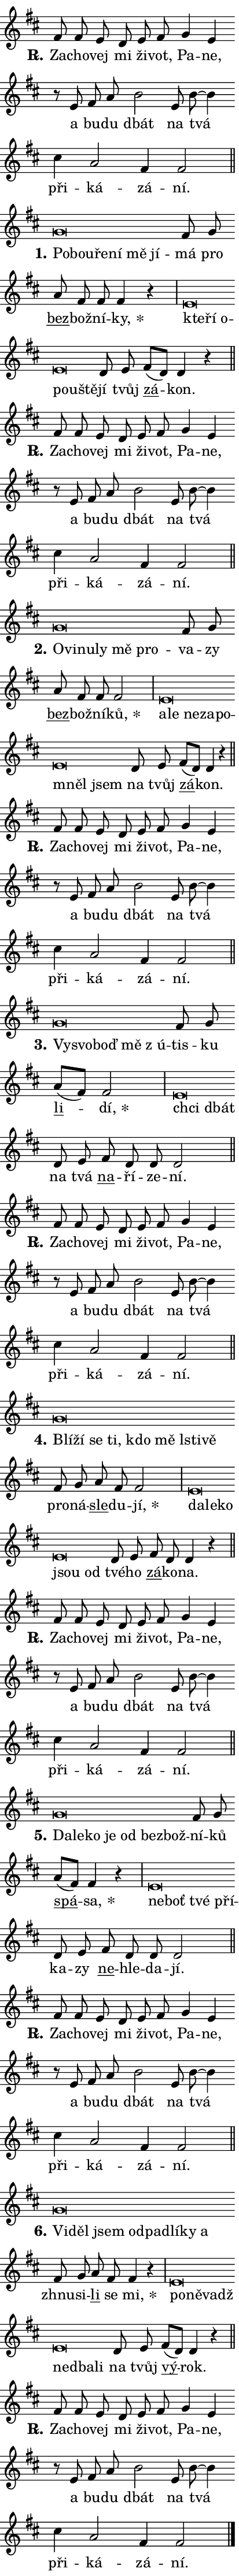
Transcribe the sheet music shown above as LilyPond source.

\version "2.24.0"
\header { tagline = "" }
\paper {
  indent = 0\cm
  top-margin = 0\cm
  right-margin = 0.13\cm % to fit lyric hyphens
  bottom-margin = 0\cm
  left-margin = 0\cm
  paper-width = 7\cm
  page-breaking = #ly:one-page-breaking
  system-system-spacing.basic-distance = #11
  score-system-spacing.basic-distance = #11
  ragged-last = ##f
}


%% Author: Thomas Morley
%% https://lists.gnu.org/archive/html/lilypond-user/2020-05/msg00002.html
#(define (line-position grob)
"Returns position of @var[grob} in current system:
   @code{'start}, if at first time-step
   @code{'end}, if at last time-step
   @code{'middle} otherwise
"
  (let* ((col (ly:item-get-column grob))
         (ln (ly:grob-object col 'left-neighbor))
         (rn (ly:grob-object col 'right-neighbor))
         (col-to-check-left (if (ly:grob? ln) ln col))
         (col-to-check-right (if (ly:grob? rn) rn col))
         (break-dir-left
           (and
             (ly:grob-property col-to-check-left 'non-musical #f)
             (ly:item-break-dir col-to-check-left)))
         (break-dir-right
           (and
             (ly:grob-property col-to-check-right 'non-musical #f)
             (ly:item-break-dir col-to-check-right))))
        (cond ((eqv? 1 break-dir-left) 'start)
              ((eqv? -1 break-dir-right) 'end)
              (else 'middle))))

#(define (tranparent-at-line-position vctor)
  (lambda (grob)
  "Relying on @code{line-position} select the relevant enry from @var{vctor}.
Used to determine transparency,"
    (case (line-position grob)
      ((end) (not (vector-ref vctor 0)))
      ((middle) (not (vector-ref vctor 1)))
      ((start) (not (vector-ref vctor 2))))))

noteHeadBreakVisibility =
#(define-music-function (break-visibility)(vector?)
"Makes @code{NoteHead}s transparent relying on @var{break-visibility}"
#{
  \override NoteHead.transparent =
    #(tranparent-at-line-position break-visibility)
#})

#(define delete-ledgers-for-transparent-note-heads
  (lambda (grob)
    "Reads whether a @code{NoteHead} is transparent.
If so this @code{NoteHead} is removed from @code{'note-heads} from
@var{grob}, which is supposed to be @code{LedgerLineSpanner}.
As a result ledgers are not printed for this @code{NoteHead}"
    (let* ((nhds-array (ly:grob-object grob 'note-heads))
           (nhds-list
             (if (ly:grob-array? nhds-array)
                 (ly:grob-array->list nhds-array)
                 '()))
           ;; Relies on the transparent-property being done before
           ;; Staff.LedgerLineSpanner.after-line-breaking is executed.
           ;; This is fragile ...
           (to-keep
             (remove
               (lambda (nhd)
                 (ly:grob-property nhd 'transparent #f))
               nhds-list)))
      ;; TODO find a better method to iterate over grob-arrays, similiar
      ;; to filter/remove etc for lists
      ;; For now rebuilt from scratch
      (set! (ly:grob-object grob 'note-heads)  '())
      (for-each
        (lambda (nhd)
          (ly:pointer-group-interface::add-grob grob 'note-heads nhd))
        to-keep))))

squashNotes = {
  \override NoteHead.X-extent = #'(-0.2 . 0.2)
  \override NoteHead.Y-extent = #'(-0.75 . 0)
  \override NoteHead.stencil =
    #(lambda (grob)
       (let ((pos (ly:grob-property grob 'staff-position)))
         (begin
           (if (< pos -7) (display "ERROR: Lower brevis then expected\n") (display "OK: Expected brevis position\n"))
           (if (<= pos -6) ly:text-interface::print ly:note-head::print))))
}
unSquashNotes = {
  \revert NoteHead.X-extent
  \revert NoteHead.Y-extent
  \revert NoteHead.stencil
}

hideNotes = \noteHeadBreakVisibility #begin-of-line-visible
unHideNotes = \noteHeadBreakVisibility #all-visible

% work-around for resetting accidentals
% https://lilypond.org/doc/v2.23/Documentation/notation/displaying-rhythms#unmetered-music
cadenzaMeasure = {
  \cadenzaOff
  \partial 1024 s1024
  \cadenzaOn
}

#(define-markup-command (accent layout props text) (markup?)
  "Underline accented syllable"
  (interpret-markup layout props
    #{\markup \override #'(offset . 4.3) \underline { #text }#}))

responsum = \markup \concat {
  "R" \hspace #-1.05 \path #0.1 #'((moveto 0 0.07) (lineto 0.9 0.8)) \hspace #0.05 "."
}

spaceSize = #0.6828661417322834 % exact space size for TeX Gyre Schola

\layout {
  \context {
    \Staff
    \remove "Time_signature_engraver"
    \override LedgerLineSpanner.after-line-breaking = #delete-ledgers-for-transparent-note-heads
  }
  \context {
    \Lyrics {
      \override LyricSpace.minimum-distance = \spaceSize
      \override LyricText.font-name = #"TeX Gyre Schola"
      \override LyricText.font-size = 1
      \override StanzaNumber.font-name = #"TeX Gyre Schola Bold"
      \override StanzaNumber.font-size = 1
    }
  }
  \context {
    \Score 
    \override NoteHead.text =
      #(lambda (grob) 
        (let ((pos (ly:grob-property grob 'staff-position)))
          #{\markup {
            \combine
              \halign #-0.55 \raise #(if (= pos -6) 0 0.5) \override #'(thickness . 2) \draw-line #'(3.2 . 0)
              \musicglyph "noteheads.sM1"
          }#}))
  }
}

% magnetic-lyrics.ily
%
%   written by
%     Jean Abou Samra <jean@abou-samra.fr>
%     Werner Lemberg <wl@gnu.org>
%
%   adapted by
%     Jiri Hon <jiri.hon@gmail.com>
%
% Version 2022-Apr-15

% https://www.mail-archive.com/lilypond-user@gnu.org/msg149350.html

#(define (Left_hyphen_pointer_engraver context)
   "Collect syllable-hyphen-syllable occurrences in lyrics and store
them in properties.  This engraver only looks to the left.  For
example, if the lyrics input is @code{foo -- bar}, it does the
following.

@itemize @bullet
@item
Set the @code{text} property of the @code{LyricHyphen} grob between
@q{foo} and @q{bar} to @code{foo}.

@item
Set the @code{left-hyphen} property of the @code{LyricText} grob with
text @q{foo} to the @code{LyricHyphen} grob between @q{foo} and
@q{bar}.
@end itemize

Use this auxiliary engraver in combination with the
@code{lyric-@/text::@/apply-@/magnetic-@/offset!} hook."
   (let ((hyphen #f)
         (text #f))
     (make-engraver
      (acknowledgers
       ((lyric-syllable-interface engraver grob source-engraver)
        (set! text grob)))
      (end-acknowledgers
       ((lyric-hyphen-interface engraver grob source-engraver)
        ;(when (not (grob::has-interface grob 'lyric-space-interface))
          (set! hyphen grob)));)
      ((stop-translation-timestep engraver)
       (when (and text hyphen)
         (ly:grob-set-object! text 'left-hyphen hyphen))
       (set! text #f)
       (set! hyphen #f)))))

#(define (lyric-text::apply-magnetic-offset! grob)
   "If the space between two syllables is less than the value in
property @code{LyricText@/.details@/.squash-threshold}, move the right
syllable to the left so that it gets concatenated with the left
syllable.

Use this function as a hook for
@code{LyricText@/.after-@/line-@/breaking} if the
@code{Left_@/hyphen_@/pointer_@/engraver} is active."
   (let ((hyphen (ly:grob-object grob 'left-hyphen #f)))
     (when hyphen
       (let ((left-text (ly:spanner-bound hyphen LEFT)))
         (when (grob::has-interface left-text 'lyric-syllable-interface)
           (let* ((common (ly:grob-common-refpoint grob left-text X))
                  (this-x-ext (ly:grob-extent grob common X))
                  (left-x-ext
                   (begin
                     ;; Trigger magnetism for left-text.
                     (ly:grob-property left-text 'after-line-breaking)
                     (ly:grob-extent left-text common X)))
                  ;; `delta` is the gap width between two syllables.
                  (delta (- (interval-start this-x-ext)
                            (interval-end left-x-ext)))
                  (details (ly:grob-property grob 'details))
                  (threshold (assoc-get 'squash-threshold details 0.2)))
             (when (< delta threshold)
               (let* (;; We have to manipulate the input text so that
                      ;; ligatures crossing syllable boundaries are not
                      ;; disabled.  For languages based on the Latin
                      ;; script this is essentially a beautification.
                      ;; However, for non-Western scripts it can be a
                      ;; necessity.
                      (lt (ly:grob-property left-text 'text))
                      (rt (ly:grob-property grob 'text))
                      (is-space (grob::has-interface hyphen 'lyric-space-interface))
                      (space (if is-space " " ""))
                      (extra-delta (if is-space spaceSize 0))
                      ;; Append new syllable.
                      (ltrt-space (if (and (string? lt) (string? rt))
                                (string-append lt space rt)
                                (make-concat-markup (list lt space rt))))
                      ;; Right-align `ltrt` to the right side.
                      (ltrt-space-markup (grob-interpret-markup
                               grob
                               (make-translate-markup
                                (cons (interval-length this-x-ext) 0)
                                (make-right-align-markup ltrt-space)))))
                 (begin
                   ;; Don't print `left-text`.
                   (ly:grob-set-property! left-text 'stencil #f)
                   ;; Set text and stencil (which holds all collected
                   ;; syllables so far) and shift it to the left.
                   (ly:grob-set-property! grob 'text ltrt-space)
                   (ly:grob-set-property! grob 'stencil ltrt-space-markup)
                   (ly:grob-translate-axis! grob (- (- delta extra-delta)) X))))))))))


#(define (lyric-hyphen::displace-bounds-first grob)
   ;; Make very sure this callback isn't triggered too early.
   (let ((left (ly:spanner-bound grob LEFT))
         (right (ly:spanner-bound grob RIGHT)))
     (ly:grob-property left 'after-line-breaking)
     (ly:grob-property right 'after-line-breaking)
     (ly:lyric-hyphen::print grob)))

squashThreshold = #0.4

\layout {
  \context {
    \Lyrics
    \consists #Left_hyphen_pointer_engraver
    \override LyricText.after-line-breaking =
      #lyric-text::apply-magnetic-offset!
    \override LyricHyphen.stencil = #lyric-hyphen::displace-bounds-first
    \override LyricText.details.squash-threshold = \squashThreshold
    \override LyricHyphen.minimum-distance = 0
    \override LyricHyphen.minimum-length = \squashThreshold
  }
}

squashText = \override LyricText.details.squash-threshold = 9999
unSquashText = \override LyricText.details.squash-threshold = \squashThreshold

leftText = \override LyricText.self-alignment-X = #LEFT
unLeftText = \revert LyricText.self-alignment-X

starOffset = #(lambda (grob) 
                (let ((x_offset (ly:self-alignment-interface::aligned-on-x-parent grob)))
                  (if (= x_offset 0) 0 (+ x_offset 1.2))))

star = #(define-music-function (syllable)(string?)
"Append star separator at the end of a syllable"
#{
  \once \override LyricText.X-offset = #starOffset
  \lyricmode { \markup {
    #syllable
    \override #'((font-name . "TeX Gyre Schola Bold")) \hspace #0.2 \lower #0.65 \larger "*"
  } }
#})

starAccent = #(define-music-function (syllable)(string?)
"Append star separator at the end of a syllable and make accent"
#{
  \once \override LyricText.X-offset = #starOffset
  \lyricmode { \markup {
    \accent #syllable
    \override #'((font-name . "TeX Gyre Schola Bold")) \hspace #0.2 \lower #0.65 \larger "*"
  } }
#})

breath = #(define-music-function (syllable)(string?)
"Append breathing indicator at the end of a syllable"
#{
  \lyricmode { \markup { #syllable "+" } }
#})

optionalBreath = #(define-music-function (syllable)(string?)
"Append optional breathing indicator at the end of a syllable"
#{
  \lyricmode { \markup { #syllable "(+)" } }
#})


\score {
    <<
        \new Voice = "melody" { \cadenzaOn \key d \major \relative { fis'8 fis e d e fis \bar "" g4 e \bar "" r8 e fis a \bar "" b2 \bar "" e,8 b'~ b4 \bar "" cis4 a2 fis4 fis2 \cadenzaMeasure \bar "||" \break } }
        \new Lyrics \lyricsto "melody" { \lyricmode { \set stanza = \responsum
Za -- cho -- vej mi ži -- vot, Pa -- ne, a bu -- du dbát na tvá při -- ká -- zá -- ní. } }
    >>
    \layout {}
}

\score {
    <<
        \new Voice = "melody" { \cadenzaOn \key d \major \relative { \squashNotes g'\breve*1/16 \hideNotes \breve*1/16 \bar "" \breve*1/16 \bar "" \breve*1/16 \bar "" \breve*1/16 \breve*1/16 \bar "" \unHideNotes \unSquashNotes fis8 g \bar "" a fis fis fis4 r \cadenzaMeasure \bar "|" \squashNotes e\breve*1/16 \hideNotes \breve*1/16 \bar "" \breve*1/16 \bar "" \breve*1/16 \breve*1/16 \bar "" \unHideNotes \unSquashNotes d8 e \bar "" fis[( d)] d4 r \cadenzaMeasure \bar "||" \break } }
        \new Lyrics \lyricsto "melody" { \lyricmode { \set stanza = "1."
\leftText Po -- \squashText bou -- ře -- ní mě jí -- \unLeftText \unSquashText má pro \markup \accent bez -- bož -- ní -- \star ky, \leftText kte -- \squashText ří o -- pou -- ště -- \unLeftText \unSquashText jí tvůj \markup \accent zá -- kon. } }
    >>
    \layout {}
}

\score {
    <<
        \new Voice = "melody" { \cadenzaOn \key d \major \relative { fis'8 fis e d e fis \bar "" g4 e \bar "" r8 e fis a \bar "" b2 \bar "" e,8 b'~ b4 \bar "" cis4 a2 fis4 fis2 \cadenzaMeasure \bar "||" \break } }
        \new Lyrics \lyricsto "melody" { \lyricmode { \set stanza = \responsum
Za -- cho -- vej mi ži -- vot, Pa -- ne, a bu -- du dbát na tvá při -- ká -- zá -- ní. } }
    >>
    \layout {}
}

\score {
    <<
        \new Voice = "melody" { \cadenzaOn \key d \major \relative { \squashNotes g'\breve*1/16 \hideNotes \breve*1/16 \bar "" \breve*1/16 \bar "" \breve*1/16 \bar "" \breve*1/16 \breve*1/16 \bar "" \unHideNotes \unSquashNotes fis8 g \bar "" a fis fis fis2 \cadenzaMeasure \bar "|" \squashNotes e\breve*1/16 \hideNotes \breve*1/16 \bar "" \breve*1/16 \bar "" \breve*1/16 \bar "" \breve*1/16 \bar "" \breve*1/16 \breve*1/16 \bar "" \unHideNotes \unSquashNotes d8 e \bar "" fis[( d)] d4 r \cadenzaMeasure \bar "||" \break } }
        \new Lyrics \lyricsto "melody" { \lyricmode { \set stanza = "2."
\leftText O -- \squashText vi -- nu -- ly mě pro -- \unLeftText \unSquashText va -- zy \markup \accent bez -- bož -- ní -- \star ků, \leftText a -- \squashText le ne -- za -- po -- mněl jsem \unLeftText \unSquashText na tvůj \markup \accent zá -- kon. } }
    >>
    \layout {}
}

\score {
    <<
        \new Voice = "melody" { \cadenzaOn \key d \major \relative { fis'8 fis e d e fis \bar "" g4 e \bar "" r8 e fis a \bar "" b2 \bar "" e,8 b'~ b4 \bar "" cis4 a2 fis4 fis2 \cadenzaMeasure \bar "||" \break } }
        \new Lyrics \lyricsto "melody" { \lyricmode { \set stanza = \responsum
Za -- cho -- vej mi ži -- vot, Pa -- ne, a bu -- du dbát na tvá při -- ká -- zá -- ní. } }
    >>
    \layout {}
}

\score {
    <<
        \new Voice = "melody" { \cadenzaOn \key d \major \relative { \squashNotes g'\breve*1/16 \hideNotes \breve*1/16 \bar "" \breve*1/16 \bar "" \breve*1/16 \breve*1/16 \bar "" \unHideNotes \unSquashNotes fis8 g \bar "" a[( fis)] fis2 \cadenzaMeasure \bar "|" \squashNotes e\breve*1/16 \hideNotes \breve*1/16 \bar "" \unHideNotes \unSquashNotes d8 e \bar "" fis d d d2 \cadenzaMeasure \bar "||" \break } }
        \new Lyrics \lyricsto "melody" { \lyricmode { \set stanza = "3."
\leftText Vy -- \squashText svo -- boď mě "z ú" -- \unLeftText \unSquashText tis -- ku \markup \accent li -- \star dí, \leftText chci \squashText dbát \unLeftText \unSquashText na tvá \markup \accent na -- ří -- ze -- ní. } }
    >>
    \layout {}
}

\score {
    <<
        \new Voice = "melody" { \cadenzaOn \key d \major \relative { fis'8 fis e d e fis \bar "" g4 e \bar "" r8 e fis a \bar "" b2 \bar "" e,8 b'~ b4 \bar "" cis4 a2 fis4 fis2 \cadenzaMeasure \bar "||" \break } }
        \new Lyrics \lyricsto "melody" { \lyricmode { \set stanza = \responsum
Za -- cho -- vej mi ži -- vot, Pa -- ne, a bu -- du dbát na tvá při -- ká -- zá -- ní. } }
    >>
    \layout {}
}

\score {
    <<
        \new Voice = "melody" { \cadenzaOn \key d \major \relative { \squashNotes g'\breve*1/16 \hideNotes \breve*1/16 \bar "" \breve*1/16 \bar "" \breve*1/16 \bar "" \breve*1/16 \bar "" \breve*1/16 \bar "" \breve*1/16 \breve*1/16 \bar "" \unHideNotes \unSquashNotes fis8 g \bar "" a fis fis2 \cadenzaMeasure \bar "|" \squashNotes e\breve*1/16 \hideNotes \breve*1/16 \bar "" \breve*1/16 \bar "" \breve*1/16 \breve*1/16 \bar "" \unHideNotes \unSquashNotes d8 e \bar "" fis d d4 r \cadenzaMeasure \bar "||" \break } }
        \new Lyrics \lyricsto "melody" { \lyricmode { \set stanza = "4."
\leftText Blí -- \squashText ží se ti, kdo mě lsti -- vě \unLeftText \unSquashText pro -- ná -- \markup \accent sle -- du -- \star jí, \leftText da -- \squashText le -- ko jsou od \unLeftText \unSquashText tvé -- ho \markup \accent zá -- ko -- na. } }
    >>
    \layout {}
}

\score {
    <<
        \new Voice = "melody" { \cadenzaOn \key d \major \relative { fis'8 fis e d e fis \bar "" g4 e \bar "" r8 e fis a \bar "" b2 \bar "" e,8 b'~ b4 \bar "" cis4 a2 fis4 fis2 \cadenzaMeasure \bar "||" \break } }
        \new Lyrics \lyricsto "melody" { \lyricmode { \set stanza = \responsum
Za -- cho -- vej mi ži -- vot, Pa -- ne, a bu -- du dbát na tvá při -- ká -- zá -- ní. } }
    >>
    \layout {}
}

\score {
    <<
        \new Voice = "melody" { \cadenzaOn \key d \major \relative { \squashNotes g'\breve*1/16 \hideNotes \breve*1/16 \bar "" \breve*1/16 \bar "" \breve*1/16 \bar "" \breve*1/16 \bar "" \breve*1/16 \breve*1/16 \bar "" \unHideNotes \unSquashNotes fis8 g \bar "" a[( fis)] fis4 r \cadenzaMeasure \bar "|" \squashNotes e\breve*1/16 \hideNotes \breve*1/16 \bar "" \breve*1/16 \breve*1/16 \bar "" \unHideNotes \unSquashNotes d8 e \bar "" fis d d d2 \cadenzaMeasure \bar "||" \break } }
        \new Lyrics \lyricsto "melody" { \lyricmode { \set stanza = "5."
\leftText Da -- \squashText le -- ko je od bez -- bož -- \unLeftText \unSquashText ní -- ků \markup \accent spá -- \star sa, \leftText ne -- \squashText boť tvé pří -- \unLeftText \unSquashText ka -- zy \markup \accent ne -- hle -- da -- jí. } }
    >>
    \layout {}
}

\score {
    <<
        \new Voice = "melody" { \cadenzaOn \key d \major \relative { fis'8 fis e d e fis \bar "" g4 e \bar "" r8 e fis a \bar "" b2 \bar "" e,8 b'~ b4 \bar "" cis4 a2 fis4 fis2 \cadenzaMeasure \bar "||" \break } }
        \new Lyrics \lyricsto "melody" { \lyricmode { \set stanza = \responsum
Za -- cho -- vej mi ži -- vot, Pa -- ne, a bu -- du dbát na tvá při -- ká -- zá -- ní. } }
    >>
    \layout {}
}

\score {
    <<
        \new Voice = "melody" { \cadenzaOn \key d \major \relative { \squashNotes g'\breve*1/16 \hideNotes \breve*1/16 \bar "" \breve*1/16 \bar "" \breve*1/16 \bar "" \breve*1/16 \bar "" \breve*1/16 \bar "" \breve*1/16 \breve*1/16 \bar "" \unHideNotes \unSquashNotes fis8 g \bar "" a fis fis4 r \cadenzaMeasure \bar "|" \squashNotes e\breve*1/16 \hideNotes \breve*1/16 \bar "" \breve*1/16 \bar "" \breve*1/16 \bar "" \breve*1/16 \breve*1/16 \bar "" \unHideNotes \unSquashNotes d8 e \bar "" fis[( d)] d4 r \cadenzaMeasure \bar "||" \break } }
        \new Lyrics \lyricsto "melody" { \lyricmode { \set stanza = "6."
\leftText Vi -- \squashText děl jsem od -- pa -- dlí -- ky a \unLeftText \unSquashText zhnu -- si -- \markup \accent li se \star mi, \leftText po -- \squashText ně -- vadž ne -- dba -- li \unLeftText \unSquashText na tvůj \markup \accent vý -- rok. } }
    >>
    \layout {}
}

\score {
    <<
        \new Voice = "melody" { \cadenzaOn \key d \major \relative { fis'8 fis e d e fis \bar "" g4 e \bar "" r8 e fis a \bar "" b2 \bar "" e,8 b'~ b4 \bar "" cis4 a2 fis4 fis2 \cadenzaMeasure \bar "||" \break } \bar "|." }
        \new Lyrics \lyricsto "melody" { \lyricmode { \set stanza = \responsum
Za -- cho -- vej mi ži -- vot, Pa -- ne, a bu -- du dbát na tvá při -- ká -- zá -- ní. } }
    >>
    \layout {}
}
